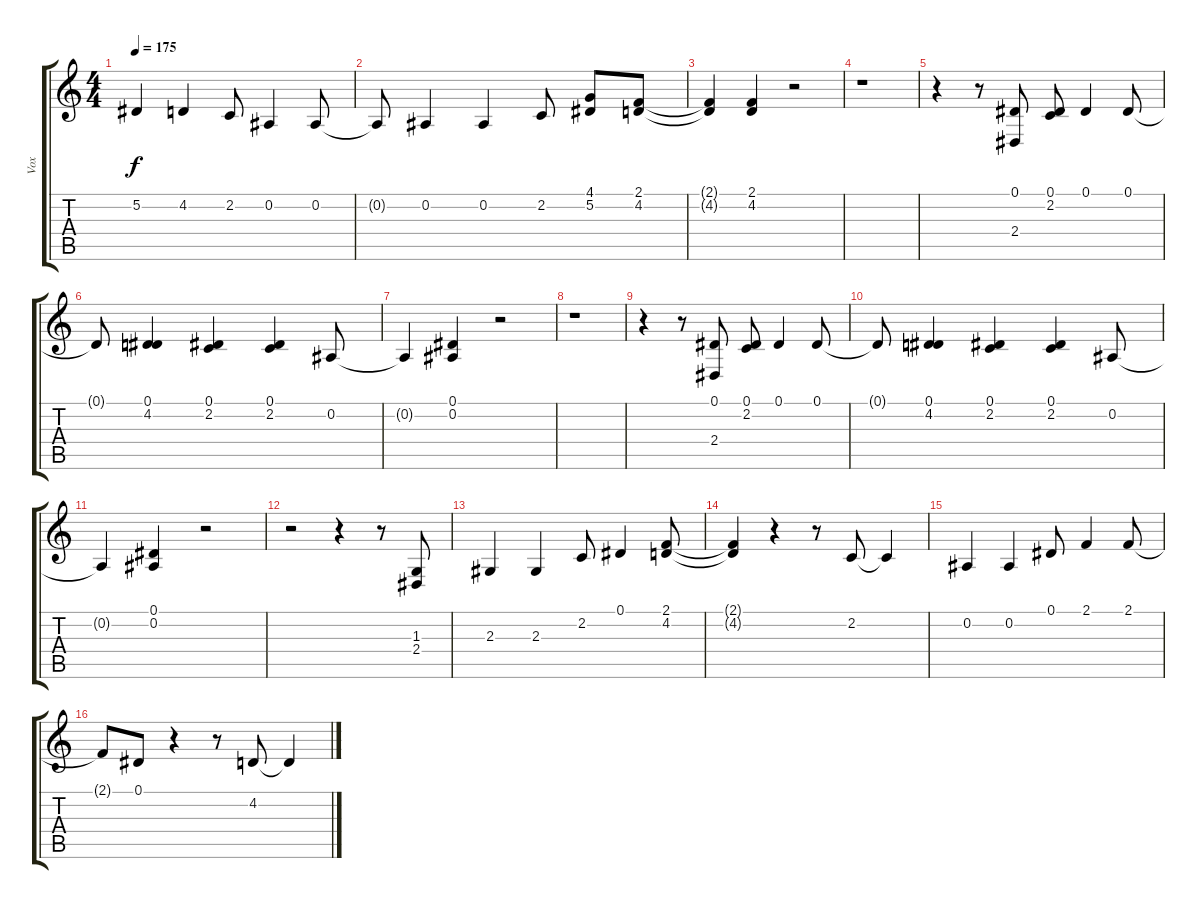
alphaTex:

\track ("Vox" "Vox") {instrument tenorsax}
\staff {score tabs}
\tuning (Eb4 Bb3 Gb3 Db3 Ab2 Eb2) {hide}
\ts (4 4)
\tempo 175
\clef g2
\ks c
5.2.4{dy f} 4.2.4 2.2.8 0.2.4 0.2.8 |
0.2{t}.8 0.2.4 0.2.4 2.2.8 (4.1 5.2).8 (2.1 4.2).8 |
(2.1{t} 4.2{t}).4 (2.1 4.2).4 r.2 |
r.1 |
r.4 r.8 (0.1 2.4).8 (0.1 2.2).8 0.1.4 0.1.8 |
0.1{t}.8 (0.1 4.2).4 (0.1 2.2).4 (0.1 2.2).4 0.2.8 |
0.2{t}.4 (0.1 0.2).4 r.2 |
r.1 |
r.4 r.8 (0.1 2.4).8 (0.1 2.2).8 0.1.4 0.1.8 |
0.1{t}.8 (0.1 4.2).4 (0.1 2.2).4 (0.1 2.2).4 0.2.8 |
0.2{t}.4 (0.1 0.2).4 r.2 |
r.2 r.4 r.8 (1.3 2.4).8 |
2.3.4 2.3.4 2.2.8 0.1.4 (2.1 4.2).8 |
(2.1{t} 4.2{t}).4 r.4 r.8 2.2.8 2.2{t}.4 |
0.2.4 0.2.4 0.1.8 2.1.4 2.1.8 |
2.1{t}.8 0.1.8 r.4 r.8 4.2.8 4.2{t}.4
